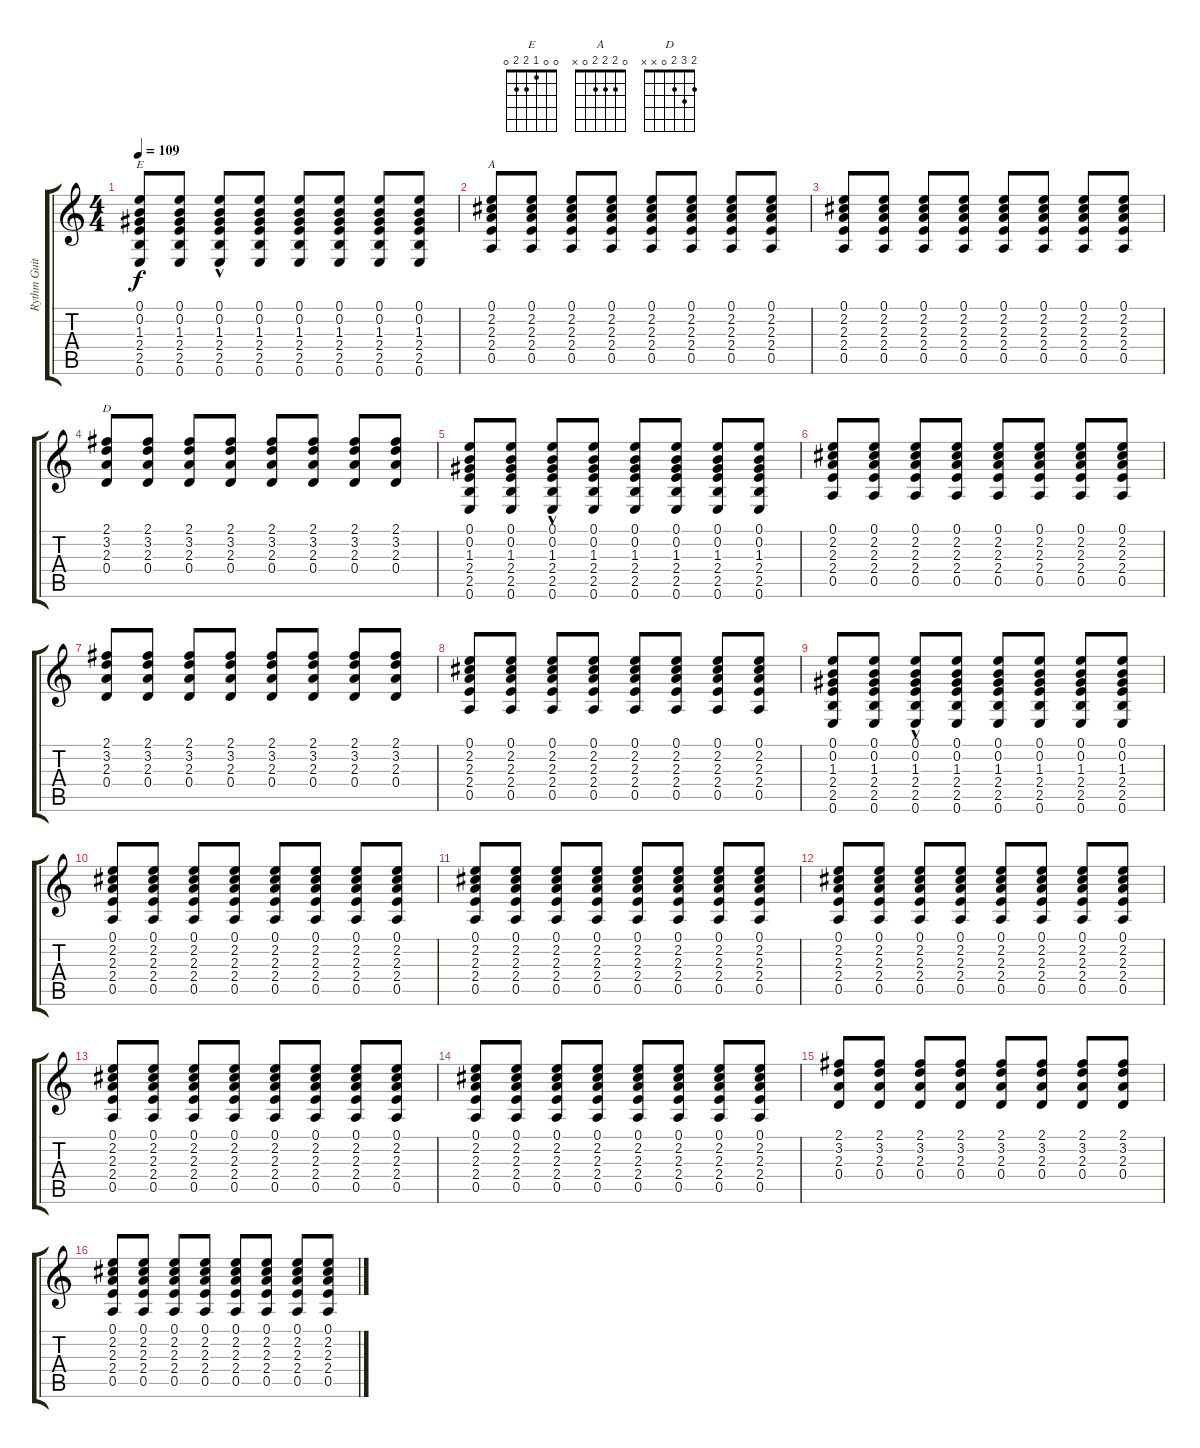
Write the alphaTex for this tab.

\track ("Rythm Guitar" "Rythm Guit") {instrument acousticguitarsteel}
\staff {score tabs}
\tuning (E4 B3 G3 D3 A2 E2) {hide}
\chord ("E" 0 0 1 2 2 0)
\chord ("A" 0 2 2 2 0 x)
\chord ("D" 2 3 2 0 x x)
\ts (4 4)
\tempo 109
\clef g2
\ks c
(0.1 0.2 1.3 2.4 2.5 0.6).8{ch "E" dy f} (0.1 0.2 1.3 2.4 2.5 0.6).8 (0.1{hac} 0.2 1.3 2.4 2.5 0.6).8 (0.1 0.2 1.3 2.4 2.5 0.6).8 (0.1 0.2 1.3 2.4 2.5 0.6).8 (0.1 0.2 1.3 2.4 2.5 0.6).8 (0.1 0.2 1.3 2.4 2.5 0.6).8 (0.1 0.2 1.3 2.4 2.5 0.6).8 |
(0.1 2.2 2.3 2.4 0.5).8{ch "A"} (0.1 2.2 2.3 2.4 0.5).8 (0.1 2.2 2.3 2.4 0.5).8 (0.1 2.2 2.3 2.4 0.5).8 (0.1 2.2 2.3 2.4 0.5).8 (0.1 2.2 2.3 2.4 0.5).8 (0.1 2.2 2.3 2.4 0.5).8 (0.1 2.2 2.3 2.4 0.5).8 |
(0.1 2.2 2.3 2.4 0.5).8 (0.1 2.2 2.3 2.4 0.5).8 (0.1 2.2 2.3 2.4 0.5).8 (0.1 2.2 2.3 2.4 0.5).8 (0.1 2.2 2.3 2.4 0.5).8 (0.1 2.2 2.3 2.4 0.5).8 (0.1 2.2 2.3 2.4 0.5).8 (0.1 2.2 2.3 2.4 0.5).8 |
(2.1 3.2 2.3 0.4).8{ch "D"} (2.1 3.2 2.3 0.4).8 (2.1 3.2 2.3 0.4).8 (2.1 3.2 2.3 0.4).8 (2.1 3.2 2.3 0.4).8 (2.1 3.2 2.3 0.4).8 (2.1 3.2 2.3 0.4).8 (2.1 3.2 2.3 0.4).8 |
(0.1 0.2 1.3 2.4 2.5 0.6).8 (0.1 0.2 1.3 2.4 2.5 0.6).8 (0.1{hac} 0.2 1.3 2.4 2.5 0.6).8 (0.1 0.2 1.3 2.4 2.5 0.6).8 (0.1 0.2 1.3 2.4 2.5 0.6).8 (0.1 0.2 1.3 2.4 2.5 0.6).8 (0.1 0.2 1.3 2.4 2.5 0.6).8 (0.1 0.2 1.3 2.4 2.5 0.6).8 |
(0.1 2.2 2.3 2.4 0.5).8 (0.1 2.2 2.3 2.4 0.5).8 (0.1 2.2 2.3 2.4 0.5).8 (0.1 2.2 2.3 2.4 0.5).8 (0.1 2.2 2.3 2.4 0.5).8 (0.1 2.2 2.3 2.4 0.5).8 (0.1 2.2 2.3 2.4 0.5).8 (0.1 2.2 2.3 2.4 0.5).8 |
(2.1 3.2 2.3 0.4).8 (2.1 3.2 2.3 0.4).8 (2.1 3.2 2.3 0.4).8 (2.1 3.2 2.3 0.4).8 (2.1 3.2 2.3 0.4).8 (2.1 3.2 2.3 0.4).8 (2.1 3.2 2.3 0.4).8 (2.1 3.2 2.3 0.4).8 |
(0.1 2.2 2.3 2.4 0.5).8 (0.1 2.2 2.3 2.4 0.5).8 (0.1 2.2 2.3 2.4 0.5).8 (0.1 2.2 2.3 2.4 0.5).8 (0.1 2.2 2.3 2.4 0.5).8 (0.1 2.2 2.3 2.4 0.5).8 (0.1 2.2 2.3 2.4 0.5).8 (0.1 2.2 2.3 2.4 0.5).8 |
(0.1 0.2 1.3 2.4 2.5 0.6).8 (0.1 0.2 1.3 2.4 2.5 0.6).8 (0.1{hac} 0.2 1.3 2.4 2.5 0.6).8 (0.1 0.2 1.3 2.4 2.5 0.6).8 (0.1 0.2 1.3 2.4 2.5 0.6).8 (0.1 0.2 1.3 2.4 2.5 0.6).8 (0.1 0.2 1.3 2.4 2.5 0.6).8 (0.1 0.2 1.3 2.4 2.5 0.6).8 |
(0.1 2.2 2.3 2.4 0.5).8 (0.1 2.2 2.3 2.4 0.5).8 (0.1 2.2 2.3 2.4 0.5).8 (0.1 2.2 2.3 2.4 0.5).8 (0.1 2.2 2.3 2.4 0.5).8 (0.1 2.2 2.3 2.4 0.5).8 (0.1 2.2 2.3 2.4 0.5).8 (0.1 2.2 2.3 2.4 0.5).8 |
(0.1 2.2 2.3 2.4 0.5).8 (0.1 2.2 2.3 2.4 0.5).8 (0.1 2.2 2.3 2.4 0.5).8 (0.1 2.2 2.3 2.4 0.5).8 (0.1 2.2 2.3 2.4 0.5).8 (0.1 2.2 2.3 2.4 0.5).8 (0.1 2.2 2.3 2.4 0.5).8 (0.1 2.2 2.3 2.4 0.5).8 |
(0.1 2.2 2.3 2.4 0.5).8 (0.1 2.2 2.3 2.4 0.5).8 (0.1 2.2 2.3 2.4 0.5).8 (0.1 2.2 2.3 2.4 0.5).8 (0.1 2.2 2.3 2.4 0.5).8 (0.1 2.2 2.3 2.4 0.5).8 (0.1 2.2 2.3 2.4 0.5).8 (0.1 2.2 2.3 2.4 0.5).8 |
(0.1 2.2 2.3 2.4 0.5).8 (0.1 2.2 2.3 2.4 0.5).8 (0.1 2.2 2.3 2.4 0.5).8 (0.1 2.2 2.3 2.4 0.5).8 (0.1 2.2 2.3 2.4 0.5).8 (0.1 2.2 2.3 2.4 0.5).8 (0.1 2.2 2.3 2.4 0.5).8 (0.1 2.2 2.3 2.4 0.5).8 |
(0.1 2.2 2.3 2.4 0.5).8 (0.1 2.2 2.3 2.4 0.5).8 (0.1 2.2 2.3 2.4 0.5).8 (0.1 2.2 2.3 2.4 0.5).8 (0.1 2.2 2.3 2.4 0.5).8 (0.1 2.2 2.3 2.4 0.5).8 (0.1 2.2 2.3 2.4 0.5).8 (0.1 2.2 2.3 2.4 0.5).8 |
(2.1 3.2 2.3 0.4).8 (2.1 3.2 2.3 0.4).8 (2.1 3.2 2.3 0.4).8 (2.1 3.2 2.3 0.4).8 (2.1 3.2 2.3 0.4).8 (2.1 3.2 2.3 0.4).8 (2.1 3.2 2.3 0.4).8 (2.1 3.2 2.3 0.4).8 |
(0.1 2.2 2.3 2.4 0.5).8 (0.1 2.2 2.3 2.4 0.5).8 (0.1 2.2 2.3 2.4 0.5).8 (0.1 2.2 2.3 2.4 0.5).8 (0.1 2.2 2.3 2.4 0.5).8 (0.1 2.2 2.3 2.4 0.5).8 (0.1 2.2 2.3 2.4 0.5).8 (0.1 2.2 2.3 2.4 0.5).8
